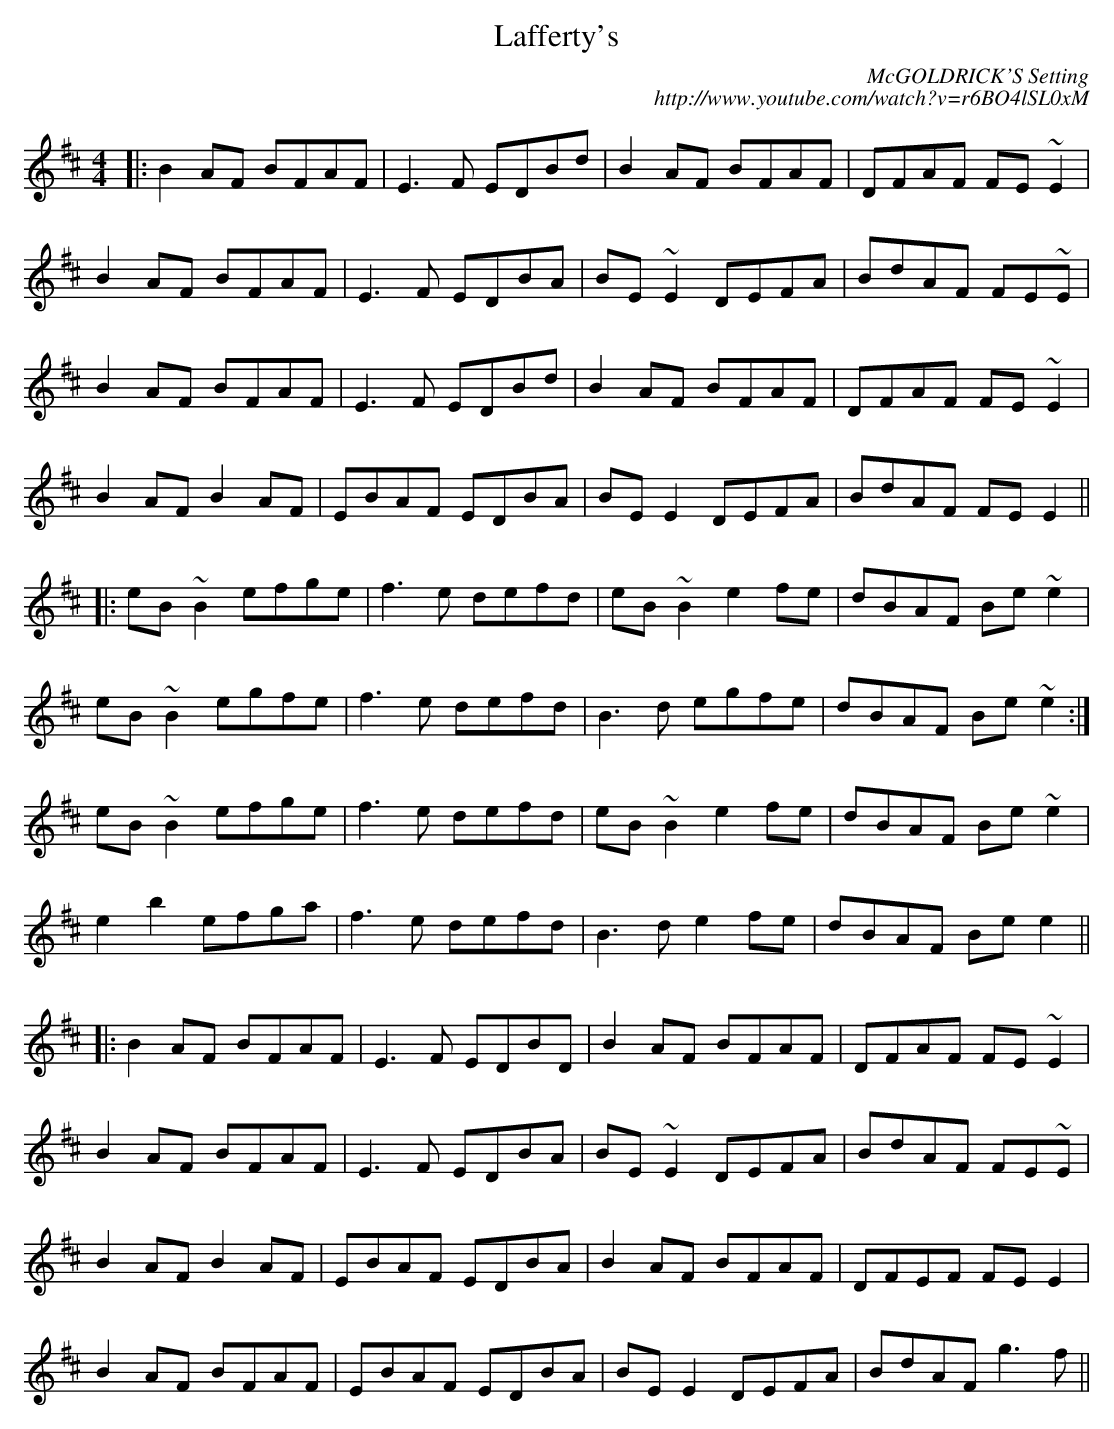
X:1
T: Lafferty's
C: McGOLDRICK'S Setting
C: http://www.youtube.com/watch?v=r6BO4lSL0xM
M: 4/4
L: 1/8
K: Edor
|: B2AF BFAF | E3F EDBd | B2AF BFAF | DFAF FE~E2 |
B2AF BFAF | E3F EDBA | BE~E2 DEFA | BdAF FE~E |
B2AF BFAF | E3F EDBd | B2AF BFAF | DFAF FE~E2 |
B2 AF B2 AF | EBAF EDBA |BE E2 DEFA | BdAF FE E2||
|: eB~B2 efge | f3e defd | eB~B2 e2 fe | dBAF Be~e2 |
eB~B2 egfe | f3e defd | B3d egfe | dBAF Be~e2 :|
eB~B2 efge | f3e defd | eB~B2 e2 fe | dBAF Be~e2 |
e2 b2 efga |f3e defd | B3d e2 fe | dBAF Be e2 ||
|: B2AF BFAF | E3F EDBD | B2AF BFAF | DFAF FE~E2 |
B2AF BFAF | E3F EDBA | BE~E2 DEFA | BdAF FE~E |
B2 AF B2 AF | EBAF EDBA | B2 AF BFAF | DFEF FE E2|
B2 AF BFAF |EBAF EDBA |BE E2 DEFA | BdAF g3f ||

|:eB B2 efga | f3e defd | eB B2 e2 fe | dBAF Be e2 |
e2 b2 efga | f3e defd | B3d egfe | dBAF Be e2 |
eB B2 efga | f3e defd | eB B2 e2 fe | dBAF Be e2 |
eB B2 efga | f3e defd | B3d e2 fe |dBAF Be f2 ||
|:B2 AF BFAF |E3F EDBd |B2 AF BFAF |DFAF FE E2 |
B2 B2 B2 AF | EDBA EDFA |BE E2 DEFA | BdAF FE E2 |
B2 AF BFAF | e3f edBd | B2 AF BFAF | DFAF FE E2 |
B3d BdAF | EDBA EDFA | B2 AF DEFA |BdAF GEEf ||
g4 g3f | f4 f3e | eB B2 e2 fe | dBAF Be e2 |
e2 b2 efga | f3e defd | B2 Ad egfe |dBAF Be e2|
eB B2 gB B2 | fB B2 eB B2 | eB B2 e2 fe | dBAF b3a/f/ |
eB B2 efga |z3e defd | B3d e2 fe | dBAF e2 e2||
